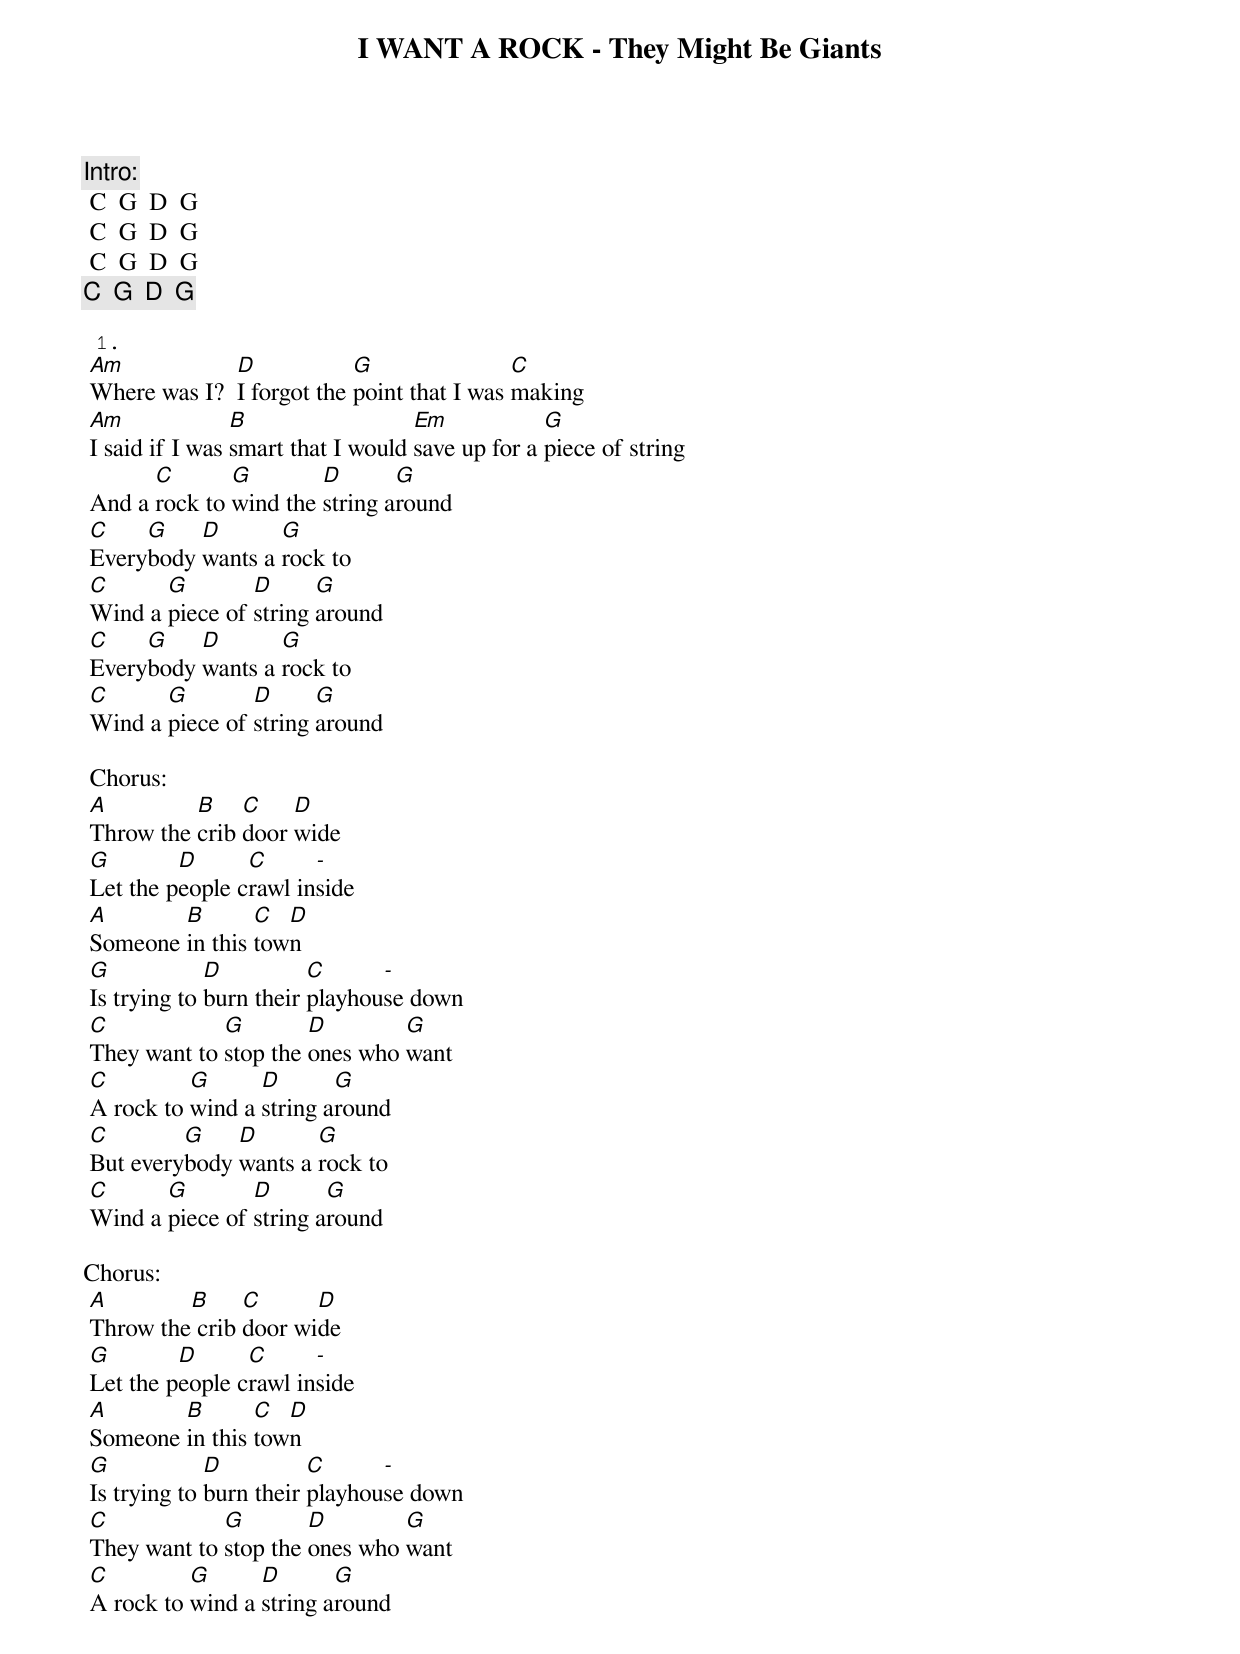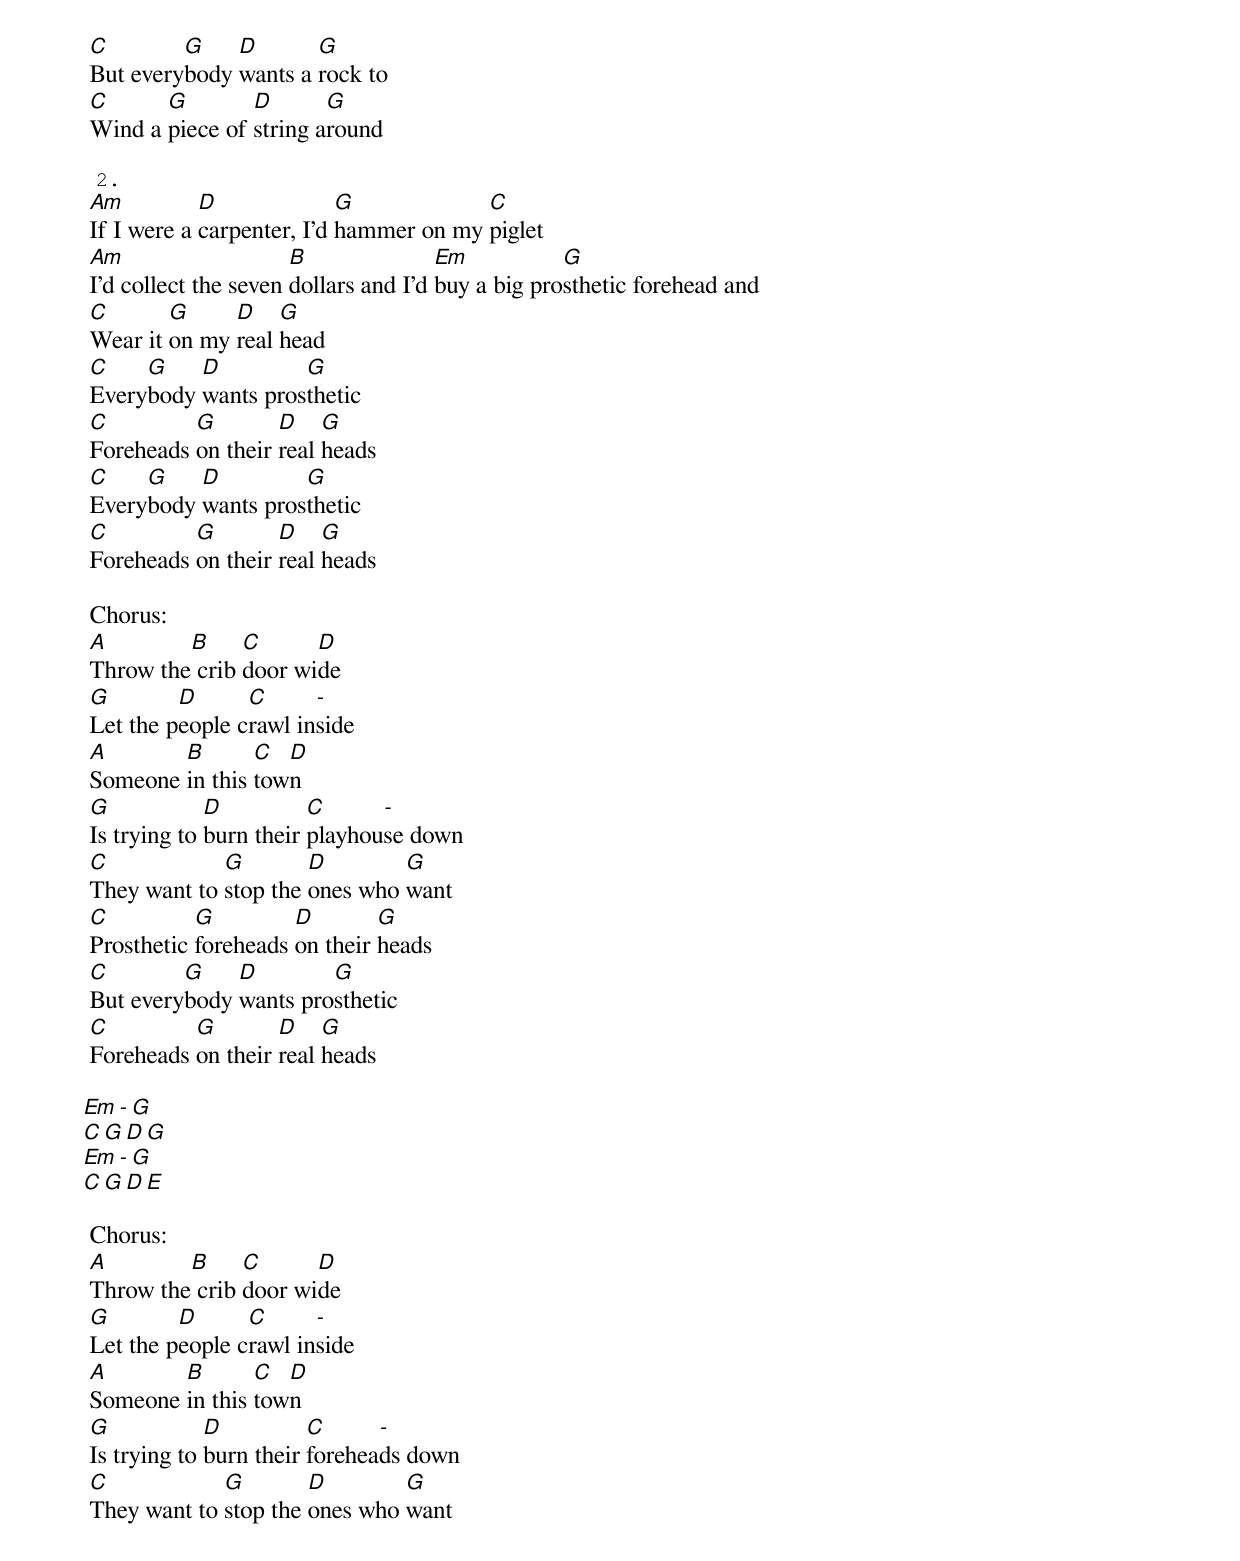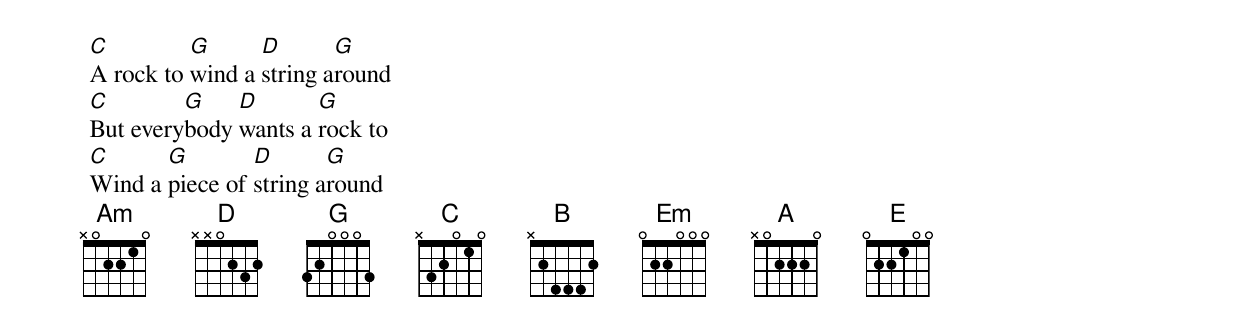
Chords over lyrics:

I WANT A ROCK - They Might Be Giants

 Intro:
 C  G  D  G
 C  G  D  G
 C  G  D  G
 C  G  D  G

 1.
 Am            D            G                C
 Where was I?  I forgot the point that I was making
 Am              B                  Em            G
 I said if I was smart that I would save up for a piece of string
       C       G        D       G
 And a rock to wind the string around
 C    G    D       G
 Everybody wants a rock to
 C      G        D      G
 Wind a piece of string around
 C    G    D       G
 Everybody wants a rock to
 C      G        D      G
 Wind a piece of string around

 Chorus:
 A         B    C    D
 Throw the crib door wide
 G        D      C      -
 Let the people crawl inside
 A       B       C  D
 Someone in this town
 G            D          C      -
 Is trying to burn their playhouse down
 C            G        D        G
 They want to stop the ones who want
 C         G      D       G
 A rock to wind a string around
 C        G    D       G
 But everybody wants a rock to
 C      G        D       G
 Wind a piece of string around

Chorus:
 A        B     C      D
 Throw the crib door wide
 G        D      C      -
 Let the people crawl inside
 A       B       C  D
 Someone in this town
 G            D          C      -
 Is trying to burn their playhouse down
 C            G        D        G
 They want to stop the ones who want
 C         G      D       G
 A rock to wind a string around
 C        G    D       G
 But everybody wants a rock to
 C      G        D       G
 Wind a piece of string around

 2.
 Am          D              G            C
 If I were a carpenter, I'd hammer on my piglet
 Am                    B               Em           G
 I'd collect the seven dollars and I'd buy a big prosthetic forehead and
 C       G     D    G
 Wear it on my real head
 C    G    D         G
 Everybody wants prosthetic
 C         G        D    G
 Foreheads on their real heads
 C    G    D         G
 Everybody wants prosthetic
 C         G        D    G
 Foreheads on their real heads

 Chorus:
 A        B     C      D
 Throw the crib door wide
 G        D      C      -
 Let the people crawl inside
 A       B       C  D
 Someone in this town
 G            D          C      -
 Is trying to burn their playhouse down
 C            G        D        G
 They want to stop the ones who want
 C          G         D        G
 Prosthetic foreheads on their heads
 C        G    D        G
 But everybody wants prosthetic
 C         G        D    G
 Foreheads on their real heads

 Em       -     G
 C  G  D  G
 Em       -     G
 C  G  D  E

 Chorus:
 A        B     C      D
 Throw the crib door wide
 G        D      C      -
 Let the people crawl inside
 A       B       C  D
 Someone in this town
 G            D          C      -
 Is trying to burn their foreheads down
 C            G        D        G
 They want to stop the ones who want
 C         G      D       G
 A rock to wind a string around
 C        G    D       G
 But everybody wants a rock to
 C      G        D       G
 Wind a piece of string around
